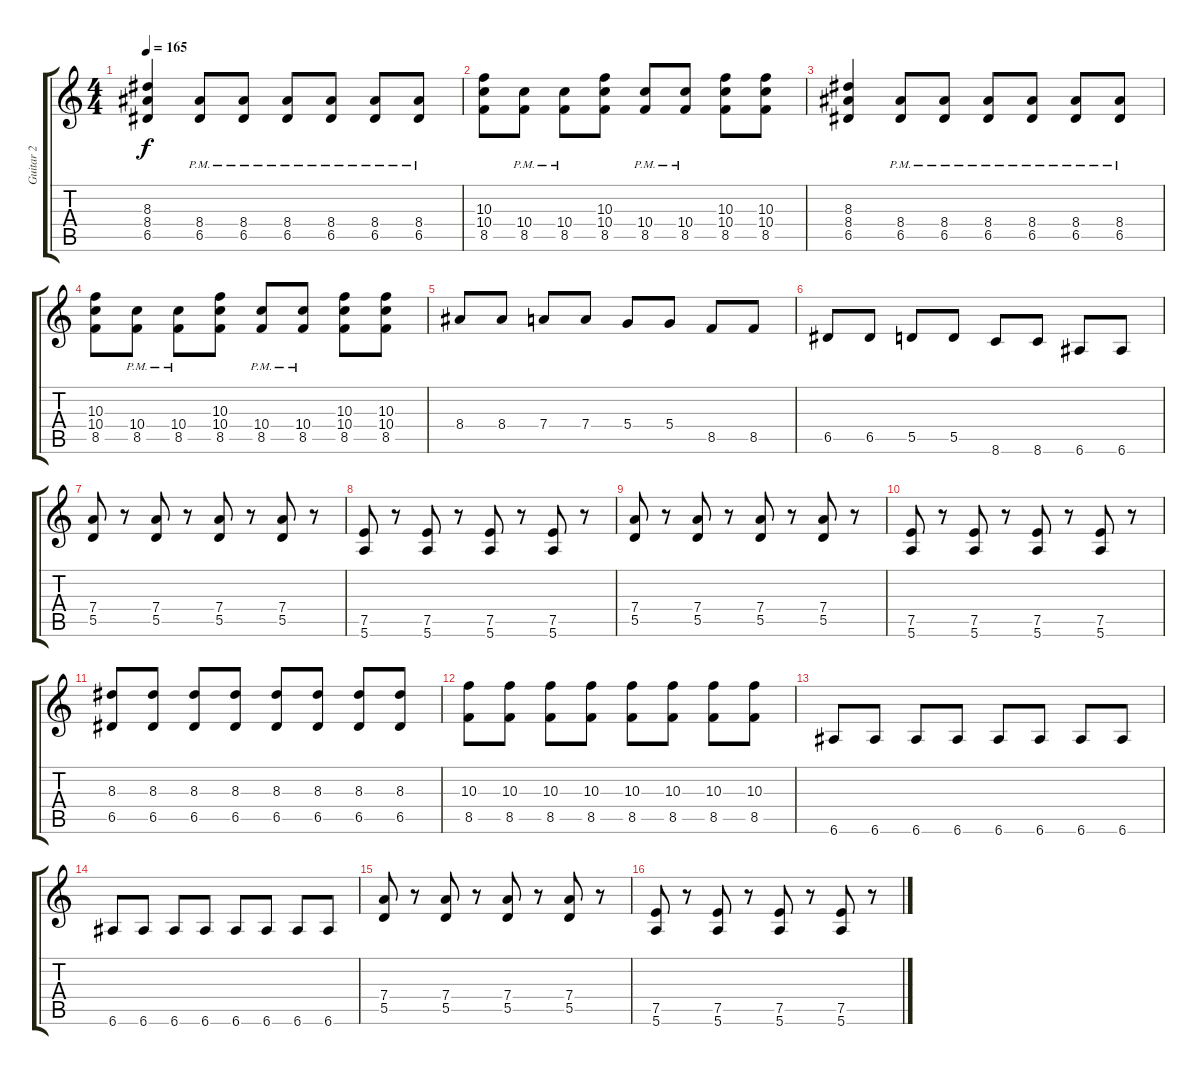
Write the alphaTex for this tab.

\track ("Guitar 2" "Guitar 2") {instrument overdrivenguitar}
\staff {score tabs}
\tuning (E4 B3 G3 D3 A2 E2) {hide}
\ts (4 4)
\tempo 165
\clef g2
\ks c
(8.3 8.4 6.5).4{dy f} (8.4{pm} 6.5{pm}).8 (8.4{pm} 6.5{pm}).8 (8.4{pm} 6.5{pm}).8 (8.4{pm} 6.5{pm}).8 (8.4{pm} 6.5{pm}).8 (8.4{pm} 6.5{pm}).8 |
(10.3 10.4 8.5).8 (10.4{pm} 8.5{pm}).8 (10.4{pm} 8.5{pm}).8 (10.3 10.4 8.5).8 (10.4{pm} 8.5{pm}).8 (10.4{pm} 8.5{pm}).8 (10.3 10.4 8.5).8 (10.3 10.4 8.5).8 |
(8.3 8.4 6.5).4 (8.4{pm} 6.5{pm}).8 (8.4{pm} 6.5{pm}).8 (8.4{pm} 6.5{pm}).8 (8.4{pm} 6.5{pm}).8 (8.4{pm} 6.5{pm}).8 (8.4{pm} 6.5{pm}).8 |
(10.3 10.4 8.5).8 (10.4{pm} 8.5{pm}).8 (10.4{pm} 8.5{pm}).8 (10.3 10.4 8.5).8 (10.4{pm} 8.5{pm}).8 (10.4{pm} 8.5{pm}).8 (10.3 10.4 8.5).8 (10.3 10.4 8.5).8 |
8.4.8 8.4.8 7.4.8 7.4.8 5.4.8 5.4.8 8.5.8 8.5.8 |
6.5.8 6.5.8 5.5.8 5.5.8 8.6.8 8.6.8 6.6.8 6.6.8 |
(7.4 5.5).8 r.8 (7.4 5.5).8 r.8 (7.4 5.5).8 r.8 (7.4 5.5).8 r.8 |
(7.5 5.6).8 r.8 (7.5 5.6).8 r.8 (7.5 5.6).8 r.8 (7.5 5.6).8 r.8 |
(7.4 5.5).8 r.8 (7.4 5.5).8 r.8 (7.4 5.5).8 r.8 (7.4 5.5).8 r.8 |
(7.5 5.6).8 r.8 (7.5 5.6).8 r.8 (7.5 5.6).8 r.8 (7.5 5.6).8 r.8 |
(8.3 6.5).8 (8.3 6.5).8 (8.3 6.5).8 (8.3 6.5).8 (8.3 6.5).8 (8.3 6.5).8 (8.3 6.5).8 (8.3 6.5).8 |
(10.3 8.5).8 (10.3 8.5).8 (10.3 8.5).8 (10.3 8.5).8 (10.3 8.5).8 (10.3 8.5).8 (10.3 8.5).8 (10.3 8.5).8 |
6.6.8 6.6.8 6.6.8 6.6.8 6.6.8 6.6.8 6.6.8 6.6.8 |
6.6.8 6.6.8 6.6.8 6.6.8 6.6.8 6.6.8 6.6.8 6.6.8 |
(7.4 5.5).8 r.8 (7.4 5.5).8 r.8 (7.4 5.5).8 r.8 (7.4 5.5).8 r.8 |
(7.5 5.6).8 r.8 (7.5 5.6).8 r.8 (7.5 5.6).8 r.8 (7.5 5.6).8 r.8
